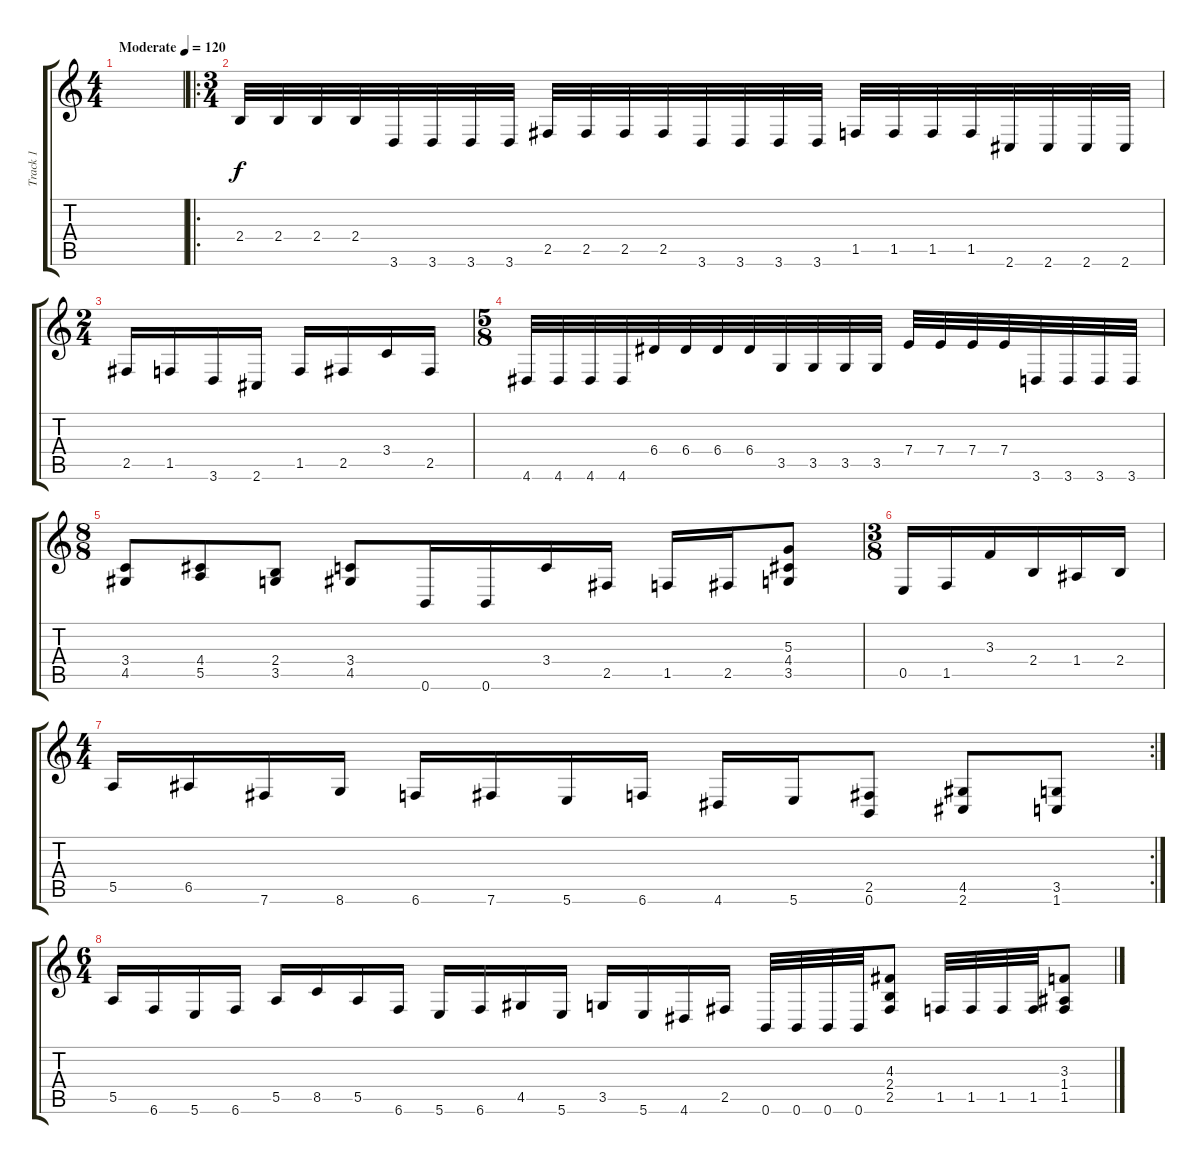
\track ("Track 1" "Track 1") {instrument distortionguitar}
\staff {score tabs}
\tuning (B3 Gb3 D3 A2 E2 B1) {hide}
\ts (4 4)
\tempo (120 "Moderate")
\clef g2
\ks c
|
\ro
\ts (3 4)
2.4.32 2.4.32 2.4.32 2.4.32 3.6.32 3.6.32 3.6.32 3.6.32 2.5.32 2.5.32 2.5.32 2.5.32 3.6.32 3.6.32 3.6.32 3.6.32 1.5.32 1.5.32 1.5.32 1.5.32 2.6.32 2.6.32 2.6.32 2.6.32 |
\ts (2 4)
2.5.16 1.5.16 3.6.16 2.6.16 1.5.16 2.5.16 3.4.16 2.5.16 |
\ts (5 8)
4.6.32 4.6.32 4.6.32 4.6.32 6.4.32 6.4.32 6.4.32 6.4.32 3.5.32 3.5.32 3.5.32 3.5.32 7.4.32 7.4.32 7.4.32 7.4.32 3.6.32 3.6.32 3.6.32 3.6.32 |
\ts (8 8)
(3.4 4.5).8 (4.4 5.5).8 (2.4 3.5).8 (3.4 4.5).8 0.6.16 0.6.16 3.4.16 2.5.16 1.5.16 2.5.16 (5.3 4.4 3.5).8 |
\ts (3 8)
0.5.16 1.5.16 3.3.16 2.4.16 1.4.16 2.4.16 |
\rc 2
\ts (4 4)
5.5.16 6.5.16 7.6.16 8.6.16 6.6.16 7.6.16 5.6.16 6.6.16 4.6.16 5.6.16 (2.5 0.6).8 (4.5 2.6).8 (3.5 1.6).8 |
\ts (6 4)
5.5.16 6.6.16 5.6.16 6.6.16 5.5.16 8.5.16 5.5.16 6.6.16 5.6.16 6.6.16 4.5.16 5.6.16 3.5.16 5.6.16 4.6.16 2.5.16 0.6.32 0.6.32 0.6.32 0.6.32 (4.3 2.4 2.5).8 1.5.32 1.5.32 1.5.32 1.5.32 (3.3 1.4 1.5).8
